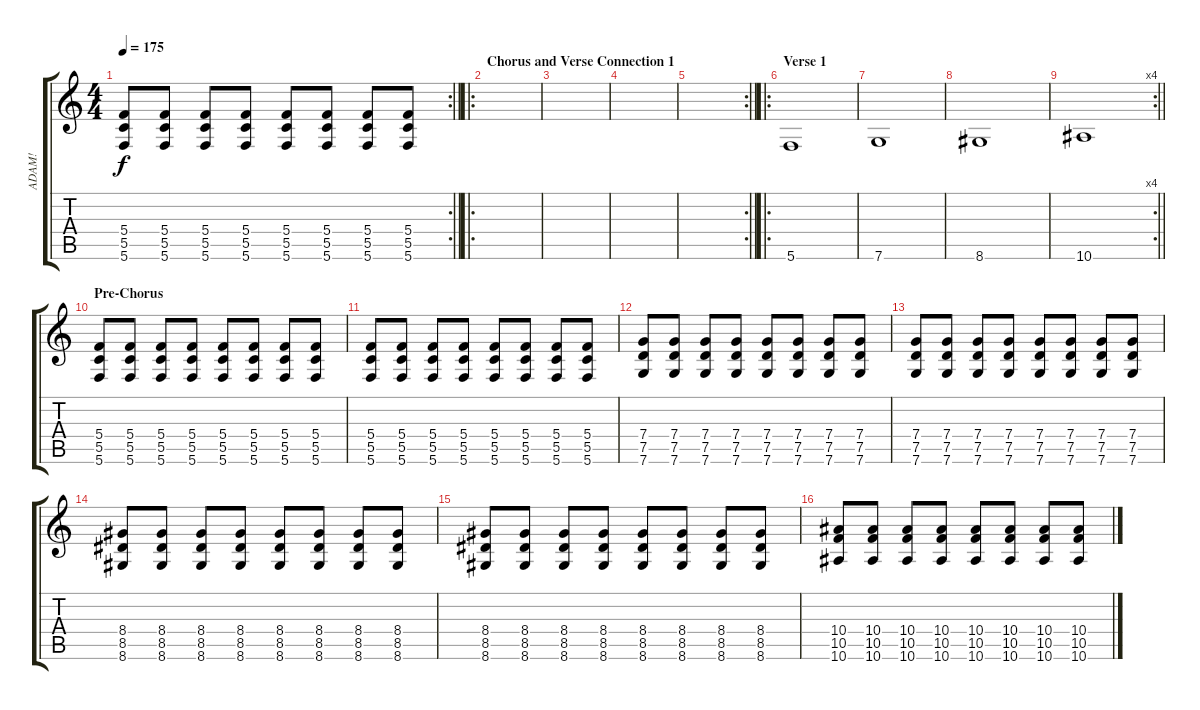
\track ("ADAM!" "ADAM!") {instrument overdrivenguitar}
\staff {score tabs}
\tuning (D4 A3 F3 C3 G2 C2) {hide}
\rc 2
\ts (4 4)
\tempo 175
\clef g2
\barLineRight lightlight
\ks c
(5.4 5.5 5.6).8{dy f} (5.4 5.5 5.6).8 (5.4 5.5 5.6).8 (5.4 5.5 5.6).8 (5.4 5.5 5.6).8 (5.4 5.5 5.6).8 (5.4 5.5 5.6).8 (5.4 5.5 5.6).8 |
\ro
\section ("" "Chorus and Verse Connection 1")
|
|
|
\rc 2
\barLineRight lightlight
|
\ro
\section ("" "Verse 1")
5.6.1 |
7.6.1 |
8.6.1 |
\rc 4
\barLineRight lightlight
10.6.1 |
\section ("" "Pre-Chorus")
(5.4 5.5 5.6).8 (5.4 5.5 5.6).8 (5.4 5.5 5.6).8 (5.4 5.5 5.6).8 (5.4 5.5 5.6).8 (5.4 5.5 5.6).8 (5.4 5.5 5.6).8 (5.4 5.5 5.6).8 |
(5.4 5.5 5.6).8 (5.4 5.5 5.6).8 (5.4 5.5 5.6).8 (5.4 5.5 5.6).8 (5.4 5.5 5.6).8 (5.4 5.5 5.6).8 (5.4 5.5 5.6).8 (5.4 5.5 5.6).8 |
(7.4 7.5 7.6).8 (7.4 7.5 7.6).8 (7.4 7.5 7.6).8 (7.4 7.5 7.6).8 (7.4 7.5 7.6).8 (7.4 7.5 7.6).8 (7.4 7.5 7.6).8 (7.4 7.5 7.6).8 |
(7.4 7.5 7.6).8 (7.4 7.5 7.6).8 (7.4 7.5 7.6).8 (7.4 7.5 7.6).8 (7.4 7.5 7.6).8 (7.4 7.5 7.6).8 (7.4 7.5 7.6).8 (7.4 7.5 7.6).8 |
(8.4 8.5 8.6).8 (8.4 8.5 8.6).8 (8.4 8.5 8.6).8 (8.4 8.5 8.6).8 (8.4 8.5 8.6).8 (8.4 8.5 8.6).8 (8.4 8.5 8.6).8 (8.4 8.5 8.6).8 |
(8.4 8.5 8.6).8 (8.4 8.5 8.6).8 (8.4 8.5 8.6).8 (8.4 8.5 8.6).8 (8.4 8.5 8.6).8 (8.4 8.5 8.6).8 (8.4 8.5 8.6).8 (8.4 8.5 8.6).8 |
(10.4 10.5 10.6).8 (10.4 10.5 10.6).8 (10.4 10.5 10.6).8 (10.4 10.5 10.6).8 (10.4 10.5 10.6).8 (10.4 10.5 10.6).8 (10.4 10.5 10.6).8 (10.4 10.5 10.6).8
